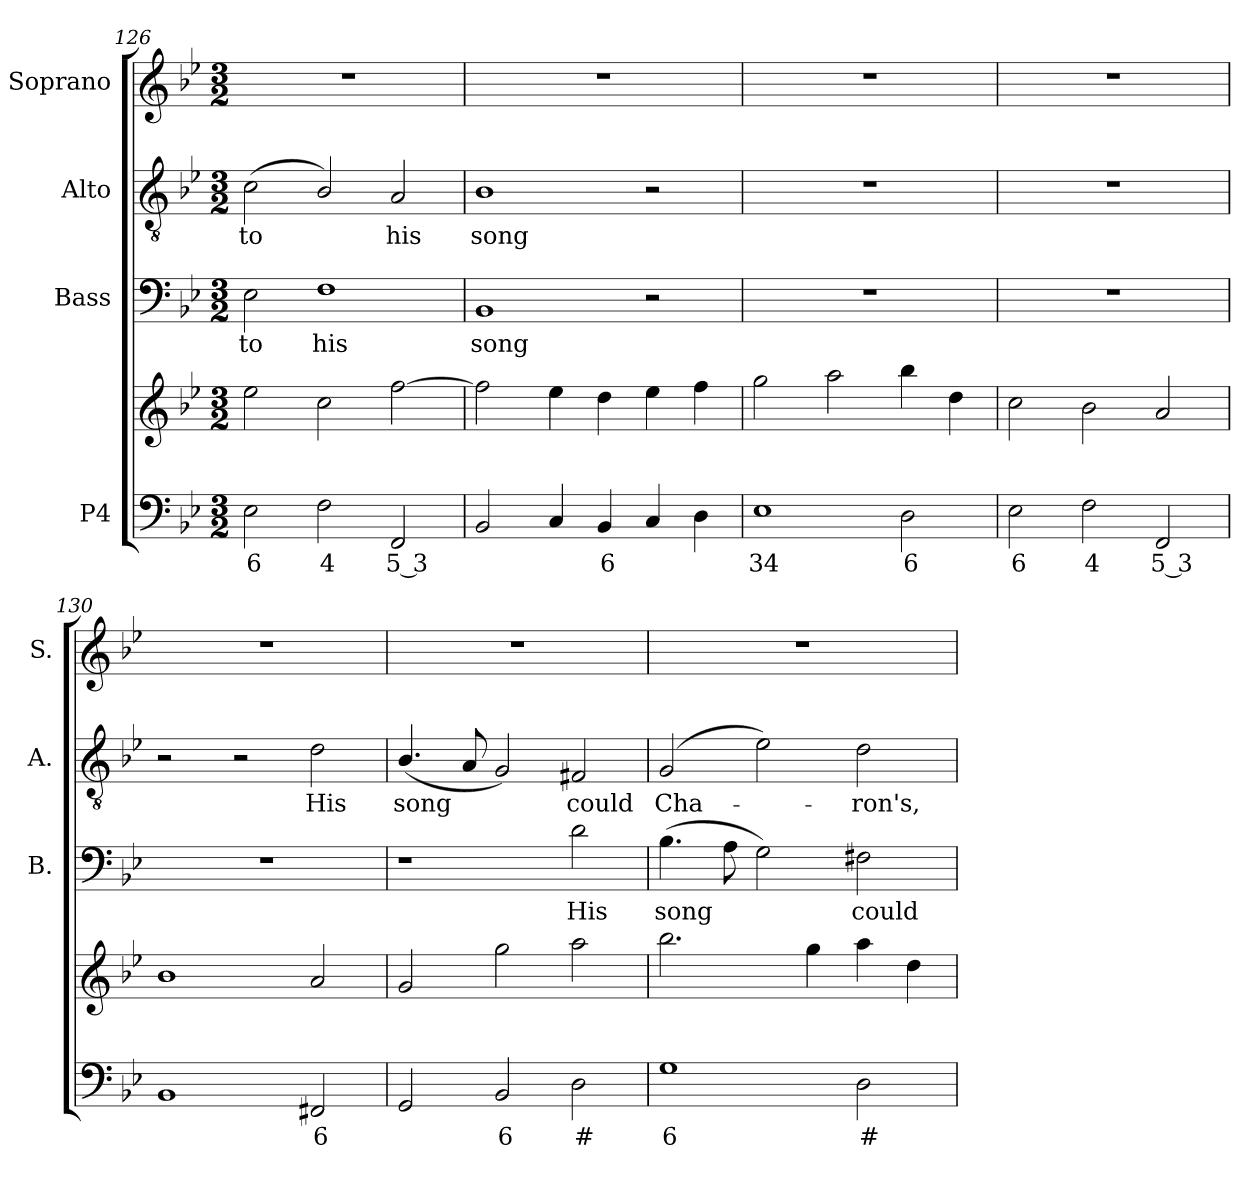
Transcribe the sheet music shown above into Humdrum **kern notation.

**kern	**text	**kern	**kern	**text	**kern	**text	**kern
*part4	*part4	*part4	*part3	*part3	*part2	*part2	*part1
*staff5	*staff5	*staff4	*staff3	*staff3	*staff2	*staff2	*staff1
*I"P4	*	*	*I"Bass	*	*I"Alto	*	*I"Soprano
*	*	*	*I'B.	*	*I'A.	*	*I'S.
!!LO:LB:g=z
*clefF4	*	*clefG2	*clefF4	*	*clefGv2	*	*clefG2
*	*	*	*	*	*ITrd7c12	*	*
*k[b-e-]	*	*k[b-e-]	*k[b-e-]	*	*k[b-e-]	*	*k[b-e-]
*B-:	*	*B-:	*B-:	*	*B-:	*	*B-:
*M3/2	*	*M3/2	*M3/2	*	*M3/2	*	*M3/2
=126	=126	=126	=126	=126	=126	=126	=126
!	!LO:LY:b:color=#000000	!	!	!	!	!	!
!	!	!	!	!LO:LY:b:color=#000000	!	!	!
!	!	!	!	!	!	!LO:LY:b:color=#000000	!LO:N:vis=1
2E-i\	6	2ee-i\	2E-i\	to	(2Ci\	to	1.r
!	!LO:LY:b:color=#000000	!	!	!	!	!	!
!	!	!	!	!LO:LY:b:color=#000000	!	!	!
2Fi\	4	2cci\	1Fi	his	2BB-i/)	.	.
!	!LO:LY:b:color=#000000	!	!	!	!	!	!
!	!	!	!	!	!	!LO:LY:b:color=#000000	!
2FFi/	5 3	[>2ffi\	.	.	2AAi/	his	.
=127	=127	=127	=127	=127	=127	=127	=127
!	!	!	!	!LO:LY:b:color=#000000	!	!	!
!	!	!	!	!	!	!LO:LY:b:color=#000000	!LO:N:vis=1
2BB-i/	.	2ffi\]	1BB-i	song	1BB-i	song	1.r
4Ci/	.	4ee-i\	.	.	.	.	.
!	!LO:LY:b:color=#000000	!	!	!	!	!	!
4BB-i/	6	4ddi\	.	.	.	.	.
4Ci/	.	4ee-i\	2r	.	2r	.	.
4Di\	.	4ffi\	.	.	.	.	.
=128	=128	=128	=128	=128	=128	=128	=128
!	!LO:LY:b:color=#000000	!	!LO:N:vis=1	!	!LO:N:vis=1	!	!LO:N:vis=1
1E-i	34	2ggi\	1.r	.	1.r	.	1.r
.	.	2aai\	.	.	.	.	.
!	!LO:LY:b:color=#000000	!	!	!	!	!	!
2Di\	6	4bb-i\	.	.	.	.	.
.	.	4ddi\	.	.	.	.	.
=129	=129	=129	=129	=129	=129	=129	=129
!	!LO:LY:b:color=#000000	!	!LO:N:vis=1	!	!LO:N:vis=1	!	!LO:N:vis=1
2E-i\	6	2cci\	1.r	.	1.r	.	1.r
!	!LO:LY:b:color=#000000	!	!	!	!	!	!
2Fi\	4	2b-i\	.	.	.	.	.
!	!LO:LY:b:color=#000000	!	!	!	!	!	!
2FFi/	5 3	2ai/	.	.	.	.	.
=130	=130	=130	=130	=130	=130	=130	=130
!	!	!	!LO:N:vis=1	!	!	!	!LO:N:vis=1
1BB-i	.	1b-i	1.r	.	2r	.	1.r
.	.	.	.	.	2r	.	.
!	!LO:LY:b:color=#000000	!	!	!	!	!	!
!	!	!	!	!	!	!LO:LY:b:color=#000000	!
2FF#Xi/	6	2ai/	.	.	2Di\	His	.
=131	=131	=131	=131	=131	=131	=131	=131
!	!	!	!	!	!	!LO:LY:b:color=#000000	!LO:N:vis=1
2GGi/	.	2gi/	1r	.	(4.BB-i/	song	1.r
.	.	.	.	.	8AAi/	.	.
!	!LO:LY:b:color=#000000	!	!	!	!	!	!
2BB-i/	6	2ggi\	.	.	2GGi/)	.	.
!	!LO:LY:b:color=#000000	!	!	!	!	!	!
!	!	!	!	!LO:LY:b:color=#000000	!	!	!
!	!	!	!	!	!	!LO:LY:b:color=#000000	!
2Di\	#	2aai\	2di\	His	2FF#Xi/	could	.
!!LO:LB:g=z
=132	=132	=132	=132	=132	=132	=132	=132
!	!LO:LY:b:color=#000000	!	!	!	!	!	!
!	!	!	!	!LO:LY:b:color=#000000	!	!	!
!	!	!	!	!	!	!LO:LY:b:color=#000000	!LO:N:vis=1
1Gi	6	2.bb-i\	(4.B-i\	song	(2GGi/	Cha-	1.r
.	.	.	8Ai\	.	.	.	.
.	.	.	2Gi\)	.	2E-i\)	.	.
.	.	4ggi\	.	.	.	.	.
!	!LO:LY:b:color=#000000	!	!	!	!	!	!
!	!	!	!	!LO:LY:b:color=#000000	!	!	!
!	!	!	!	!	!	!LO:LY:b:color=#000000	!
2Di\	#	4aai\	2F#Xi\	could	2Di\	-ron's,	.
.	.	4ddi\	.	.	.	.	.
=	=	=	=	=	=	=	=
*-	*-	*-	*-	*-	*-	*-	*-
